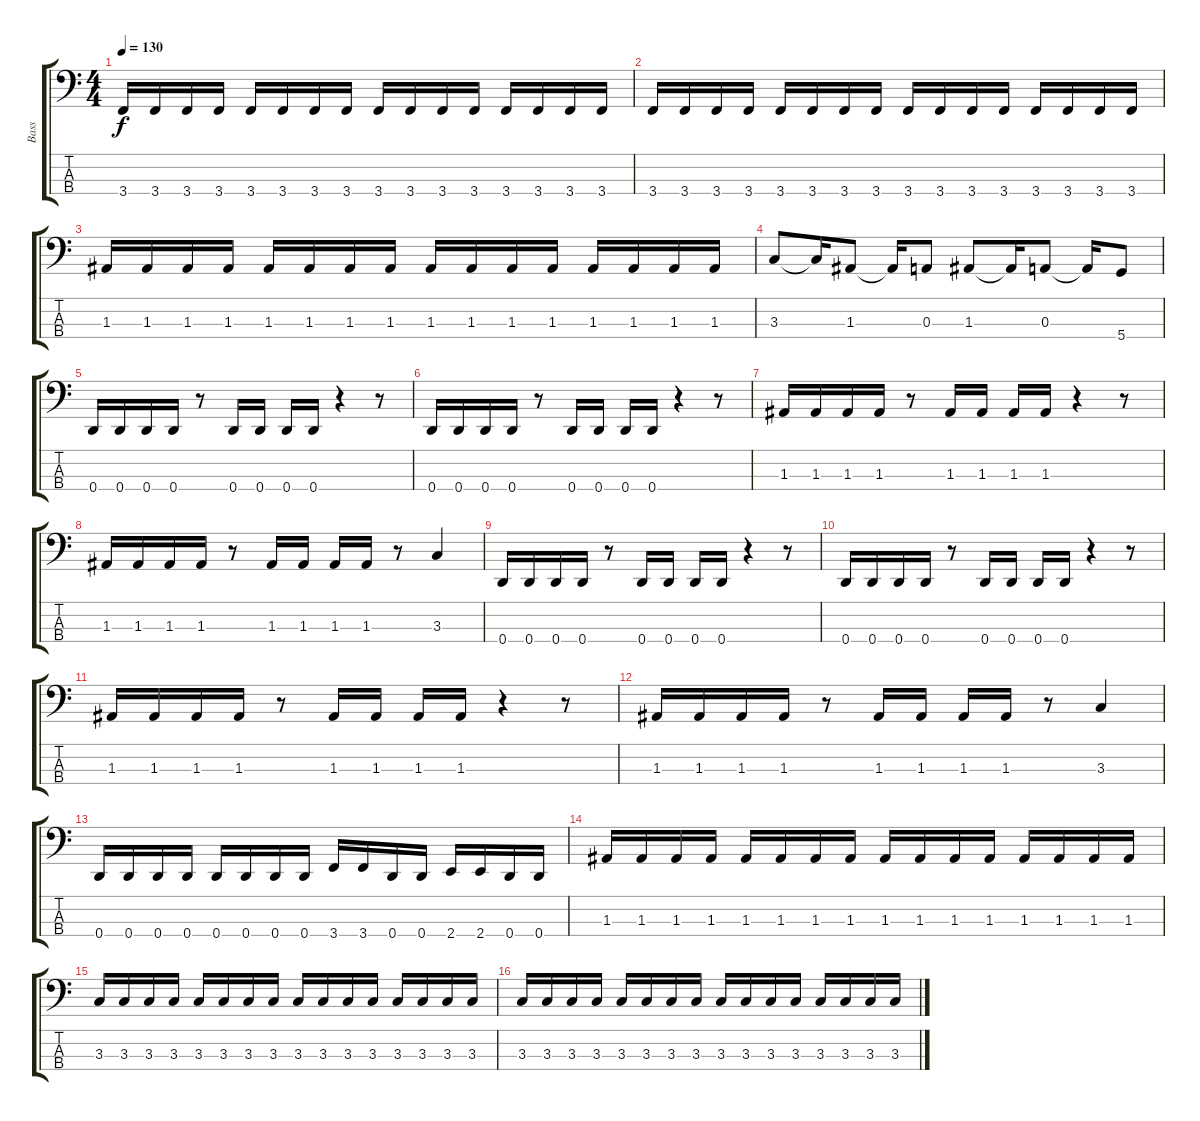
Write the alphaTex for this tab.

\track ("Bass" "Bass") {instrument electricbasspick}
\staff {score tabs}
\tuning (G2 D2 A1 D1) {hide}
\ts (4 4)
\tempo 130
\clef f4
\ks c
3.4.16{dy f} 3.4.16 3.4.16 3.4.16 3.4.16 3.4.16 3.4.16 3.4.16 3.4.16 3.4.16 3.4.16 3.4.16 3.4.16 3.4.16 3.4.16 3.4.16 |
3.4.16 3.4.16 3.4.16 3.4.16 3.4.16 3.4.16 3.4.16 3.4.16 3.4.16 3.4.16 3.4.16 3.4.16 3.4.16 3.4.16 3.4.16 3.4.16 |
1.3.16 1.3.16 1.3.16 1.3.16 1.3.16 1.3.16 1.3.16 1.3.16 1.3.16 1.3.16 1.3.16 1.3.16 1.3.16 1.3.16 1.3.16 1.3.16 |
3.3.8 3.3{t}.16 1.3.8 1.3{t}.16 0.3.8 1.3.8 1.3{t}.16 0.3.8 0.3{t}.16 5.4.8 |
0.4.16 0.4.16 0.4.16 0.4.16 r.8 0.4.16 0.4.16 0.4.16 0.4.16 r.4 r.8 |
0.4.16 0.4.16 0.4.16 0.4.16 r.8 0.4.16 0.4.16 0.4.16 0.4.16 r.4 r.8 |
1.3.16 1.3.16 1.3.16 1.3.16 r.8 1.3.16 1.3.16 1.3.16 1.3.16 r.4 r.8 |
1.3.16 1.3.16 1.3.16 1.3.16 r.8 1.3.16 1.3.16 1.3.16 1.3.16 r.8 3.3.4 |
0.4.16 0.4.16 0.4.16 0.4.16 r.8 0.4.16 0.4.16 0.4.16 0.4.16 r.4 r.8 |
0.4.16 0.4.16 0.4.16 0.4.16 r.8 0.4.16 0.4.16 0.4.16 0.4.16 r.4 r.8 |
1.3.16 1.3.16 1.3.16 1.3.16 r.8 1.3.16 1.3.16 1.3.16 1.3.16 r.4 r.8 |
1.3.16 1.3.16 1.3.16 1.3.16 r.8 1.3.16 1.3.16 1.3.16 1.3.16 r.8 3.3.4 |
0.4.16 0.4.16 0.4.16 0.4.16 0.4.16 0.4.16 0.4.16 0.4.16 3.4.16 3.4.16 0.4.16 0.4.16 2.4.16 2.4.16 0.4.16 0.4.16 |
1.3.16 1.3.16 1.3.16 1.3.16 1.3.16 1.3.16 1.3.16 1.3.16 1.3.16 1.3.16 1.3.16 1.3.16 1.3.16 1.3.16 1.3.16 1.3.16 |
3.3.16 3.3.16 3.3.16 3.3.16 3.3.16 3.3.16 3.3.16 3.3.16 3.3.16 3.3.16 3.3.16 3.3.16 3.3.16 3.3.16 3.3.16 3.3.16 |
3.3.16 3.3.16 3.3.16 3.3.16 3.3.16 3.3.16 3.3.16 3.3.16 3.3.16 3.3.16 3.3.16 3.3.16 3.3.16 3.3.16 3.3.16 3.3.16
